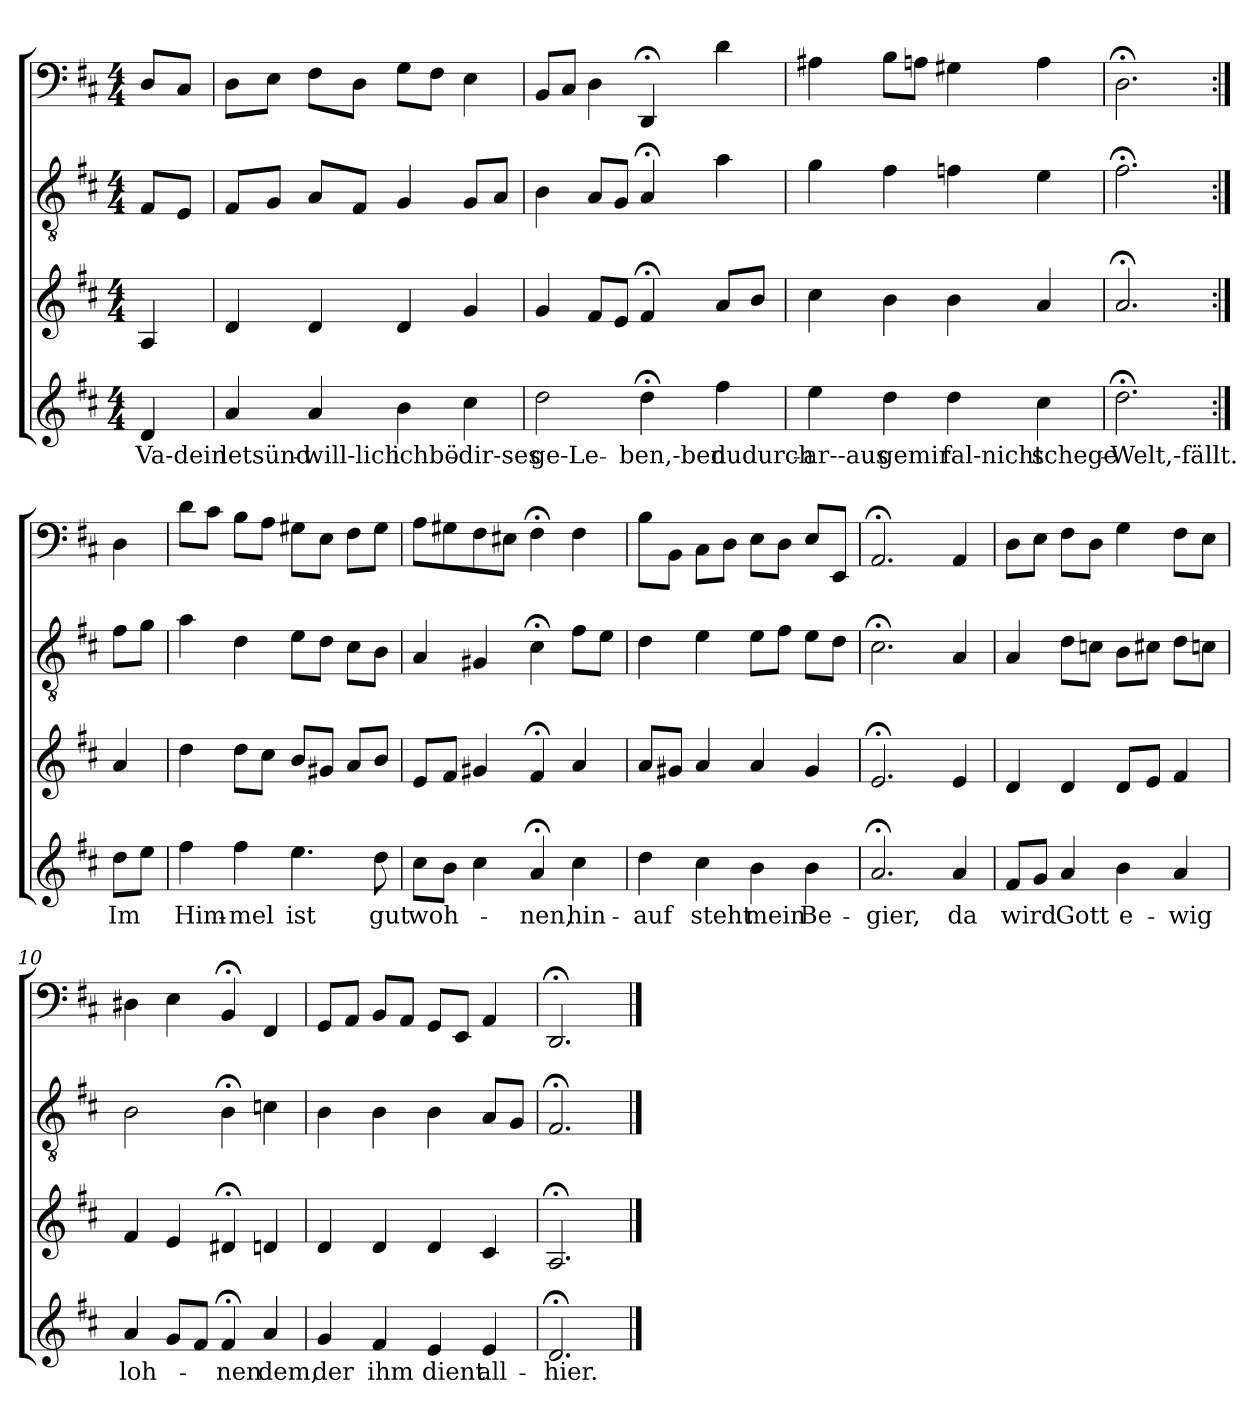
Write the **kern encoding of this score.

**kern	**text	**kern	**kern	**kern
*part4	*part4	*part3	*part2	*part1
*staff4	*staff4	*staff3	*staff2	*staff1
*clefG2	*	*clefG2	*clefGv2	*clefF4
*k[f#c#]	*	*k[f#c#]	*k[f#c#]	*k[f#c#]
*D:	*	*D:	*D:	*D:
*M4/4	*	*M4/4	*M4/4	*M4/4
=	=	=	=	=
4d/	Va-dein	4A/	8F#/L	8D/L
.	.	.	8E/J	8C#/J
=1	=1	=1	=1	=1
4a/	-letsünd-	4d/	8F#/L	8D\L
.	.	.	8G/J	8E\J
4a/	will-lich	4d/	8A/L	8F#\L
.	.	.	8F#/J	8D\J
4b\	ichbö-	4d/	4G/	8G\L
.	.	.	.	8F#\J
4cc#\	dir-ses	4g/	8G/L	4E\
.	.	.	8A/J	.
=2	=2	=2	=2	=2
2dd\	ge-Le-	4g/	4B\	8BB/L
.	.	.	.	8C#/J
.	.	8f#/L	8A/L	4D\
.	.	8e/J	8G/J	.
4dd;<\	-ben,-ben	4f#;</	4A;</	4DD;</
4ff#\	dudurch-	8a/L	4a\	4d\
.	.	8b/J	.	.
=3	=3	=3	=3	=3
4ee\	ar--aus	4cc#\	4g\	4A#X\
4dd\	-gemir	4b\	4f#\	8B\L
.	.	.	.	8An\J
4dd\	fal-nicht	4b\	4fn\	4G#X\
4cc#\	-schege-	4a/	4e\	4A\
=4	=4	=4	=4	=4
2.dd;<\	Welt,-fällt.	2.a;</	2.f#;<\	2.D;<\
=:|!	=:|!	=:|!	=:|!	=:|!
8dd\L	Im	4a/	8f#\L	4D\
8ee\J	.	.	8g\J	.
=5	=5	=5	=5	=5
4ff#\	Him-	4dd\	4a\	8d\L
.	.	.	.	8c#\J
4ff#\	-mel	8dd\L	4d\	8B\L
.	.	8cc#\J	.	8A\J
4.ee\	ist	8b/L	8e\L	8G#X\L
.	.	8g#X/J	8d\J	8E\J
.	.	8a/L	8c#\L	8F#\L
8dd\	gut	8b/J	8B\J	8G#\J
=6	=6	=6	=6	=6
8cc#\L	woh-	8e/L	4A/	8A\L
8b\J	.	8f#/J	.	8G#X\
4cc#\	.	4g#X/	4G#X/	8F#\
.	.	.	.	8E#X\J
4a;</	-nen,	4f#;</	4c#;<\	4F#;<\
4cc#\	hin-	4a/	8f#\L	4F#\
.	.	.	8e\J	.
=7	=7	=7	=7	=7
4dd\	-auf	8a/L	4d\	8B\L
.	.	8g#X/J	.	8BB\J
4cc#\	steht	4a/	4e\	8C#\L
.	.	.	.	8D\J
4b\	mein	4a/	8e\L	8E\L
.	.	.	8f#\J	8D\J
4b\	Be-	4g#/	8e\L	8E/L
.	.	.	8d\J	8EE/J
=8	=8	=8	=8	=8
2.a;</	-gier,	2.e;</	2.c#;<\	2.AA;</
4a/	da	4e/	4A/	4AA/
=9	=9	=9	=9	=9
8f#/L	wird	4d/	4A/	8D\L
8g/J	.	.	.	8E\J
4a/	Gott	4d/	8d\L	8F#\L
.	.	.	8cn\J	8D\J
4b\	e-	8d/L	8B\L	4G\
.	.	8e/J	8c#X\J	.
4a/	-wig	4f#/	8d\L	8F#\L
.	.	.	8cn\J	8E\J
=10	=10	=10	=10	=10
4a/	loh-	4f#/	2B\	4D#X\
8g/L	.	4e/	.	4E\
8f#/J	.	.	.	.
4f#;</	-nen	4d#X;</	4B;<\	4BB;</
4a/	dem,	4dn/	4cn\	4FF#/
=11	=11	=11	=11	=11
4g/	der	4d/	4B\	8GG/L
.	.	.	.	8AA/J
4f#/	ihm	4d/	4B\	8BB/L
.	.	.	.	8AA/J
4e/	dient	4d/	4B\	8GG/L
.	.	.	.	8EE/J
4e/	all-	4c#/	8A/L	4AA/
.	.	.	8G/J	.
=12	=12	=12	=12	=12
2.d;</	-hier.	2.A;</	2.F#;</	2.DD;</
==	==	==	==	==
*-	*-	*-	*-	*-
